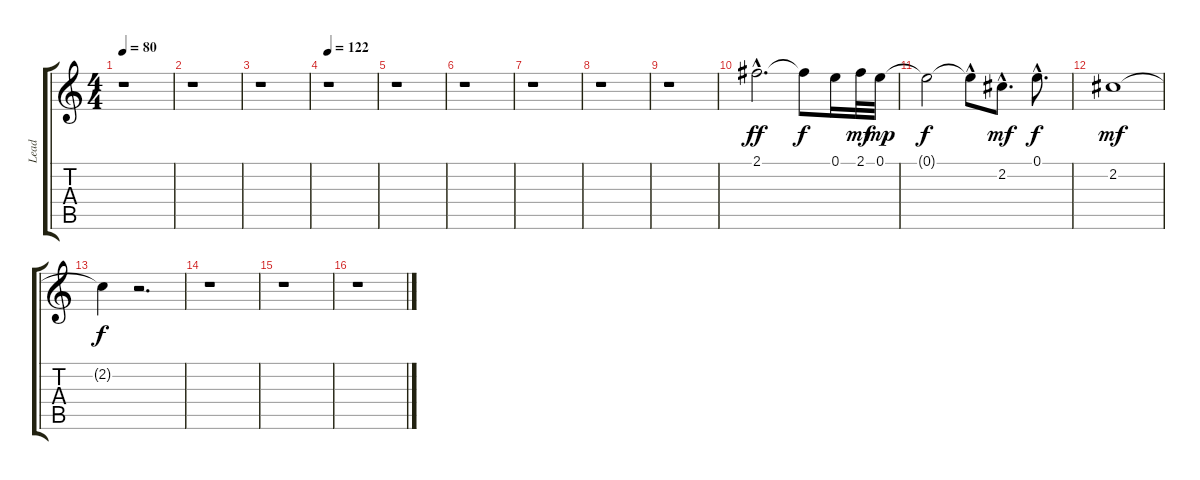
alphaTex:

\track ("Lead" "Lead") {instrument overdrivenguitar}
\staff {score tabs}
\tuning (E4 B3 G3 D3 A2 E2) {hide}
\ts (4 4)
\tempo 80
\clef g2
\ks c
r.1{dy ff instrument overdrivenguitar} |
r.1 |
r.1 |
\tempo 122
r.1 |
r.1 |
r.1 |
r.1 |
r.1 |
r.1 |
2.1{hac}.2{d} 2.1{t}.8{dy f} 0.1.16 2.1.32{dy mf} 0.1.32{dy mp} |
0.1{t}.2{dy f} 0.1{hac t}.8 2.2{hac}.8{d dy mf} 0.1{hac}.8{d dy f} |
2.2.1{dy mf} |
2.2{t}.4{dy f} r.2{d} |
r.1 |
r.1 |
r.1
